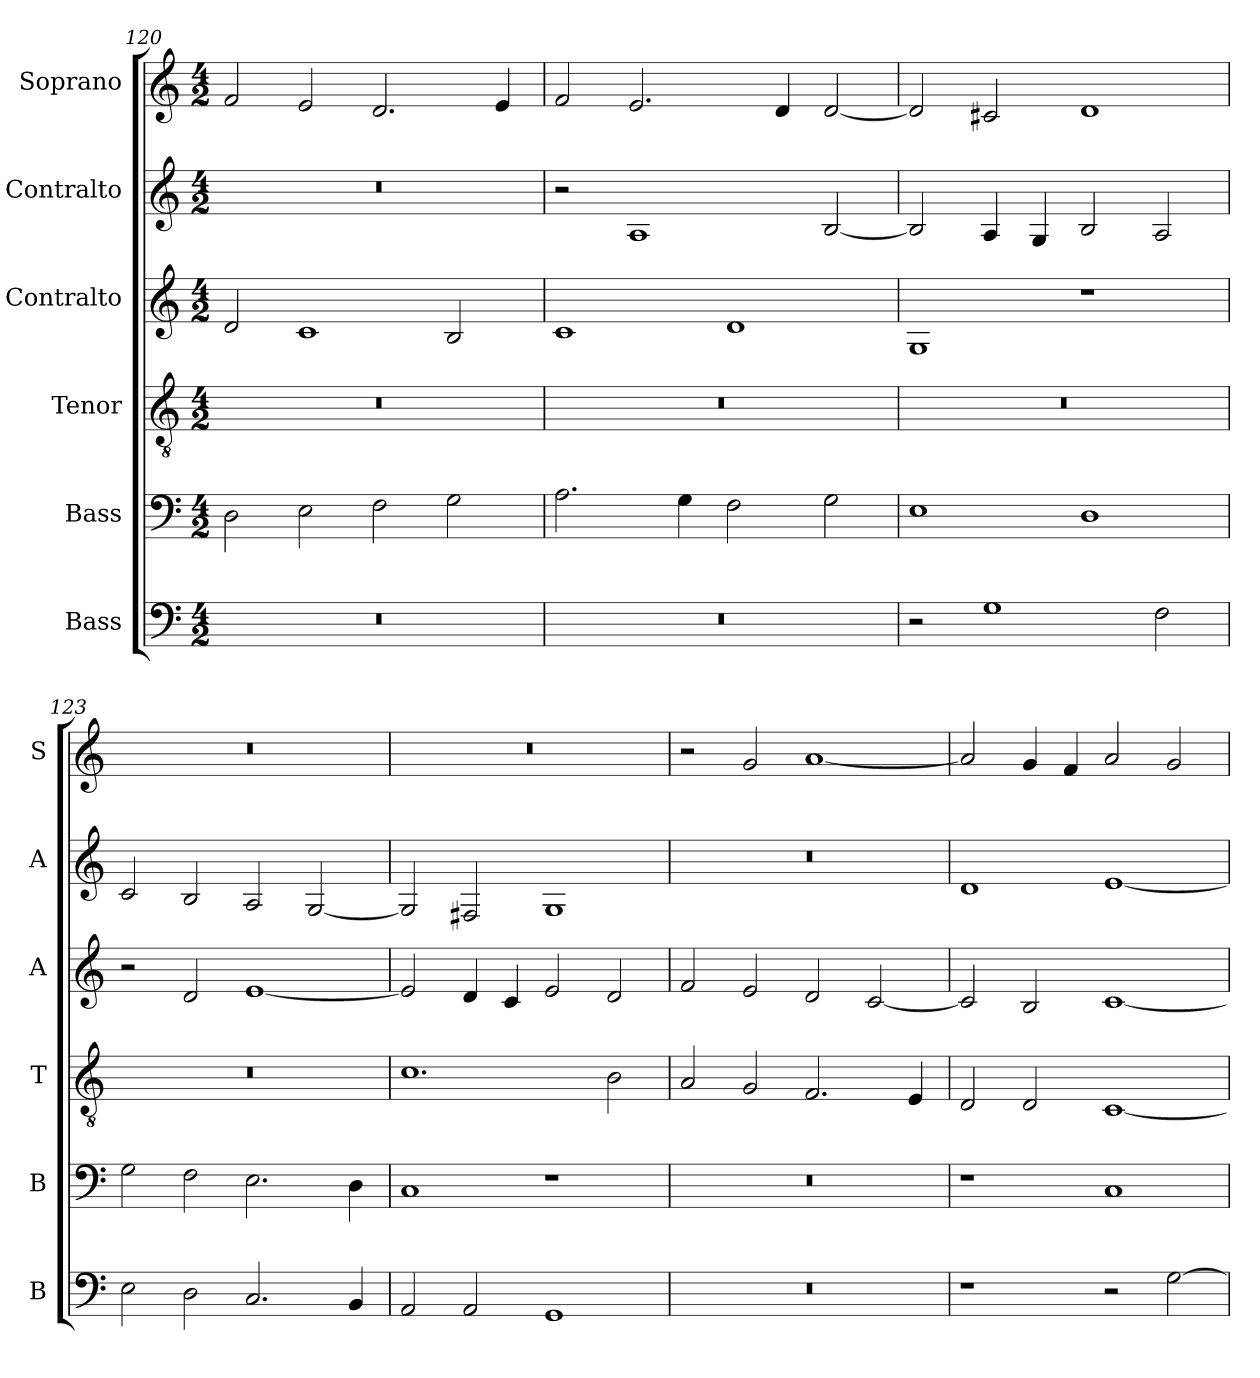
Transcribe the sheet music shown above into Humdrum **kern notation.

**kern	**kern	**kern	**kern	**kern	**kern
*part6	*part5	*part4	*part3	*part2	*part1
*staff6	*staff5	*staff4	*staff3	*staff2	*staff1
*I"Bass	*I"Bass	*I"Tenor	*I"Contralto	*I"Contralto	*I"Soprano
*I'B	*I'B	*I'T	*I'A	*I'A	*I'S
*clefF4	*clefF4	*clefGv2	*clefG2	*clefG2	*clefG2
*k[]	*k[]	*k[]	*k[]	*k[]	*k[]
*G:mix	*G:mix	*G:mix	*G:mix	*G:mix	*G:mix
*M4/2	*M4/2	*M4/2	*M4/2	*M4/2	*M4/2
=120	=120	=120	=120	=120	=120
0r	2D	0r	2d	0r	2f
.	2E	.	1c	.	2e
.	2F	.	.	.	2.d
.	2G	.	2B	.	.
.	.	.	.	.	4e
=121	=121	=121	=121	=121	=121
0r	2.A	0r	1c	2r	2f
.	.	.	.	1A	2.e
.	4G	.	.	.	.
.	2F	.	1d	.	.
.	.	.	.	.	4d
.	2G	.	.	[2B	[2d
=122	=122	=122	=122	=122	=122
2r	1E	0r	1G	2B]	2d]
1G	.	.	.	4A	2c#X
.	.	.	.	4G	.
.	1D	.	1r	2B	1d
2F	.	.	.	2A	.
=123	=123	=123	=123	=123	=123
2E	2G	0r	2r	2c	0r
2D	2F	.	2d	2B	.
2.C	2.E	.	[1e	2A	.
.	.	.	.	[2G	.
4BB	4D	.	.	.	.
=124	=124	=124	=124	=124	=124
2AA	1C	1.c	2e]	2G]	0r
2AA	.	.	4d	2F#X	.
.	.	.	4c	.	.
1GG	1r	.	2e	1G	.
.	.	2B	2d	.	.
=125	=125	=125	=125	=125	=125
0r	0r	2A	2f	0r	2r
.	.	2G	2e	.	2g
.	.	2.F	2d	.	[1a
.	.	.	[2c	.	.
.	.	4E	.	.	.
=126	=126	=126	=126	=126	=126
1r	1r	2D	2c]	1d	2a]
.	.	2D	2B	.	4g
.	.	.	.	.	4f
2r	1C	[1C	[1c	[1e	2a
[2G	.	.	.	.	2g
=	=	=	=	=	=
*-	*-	*-	*-	*-	*-
